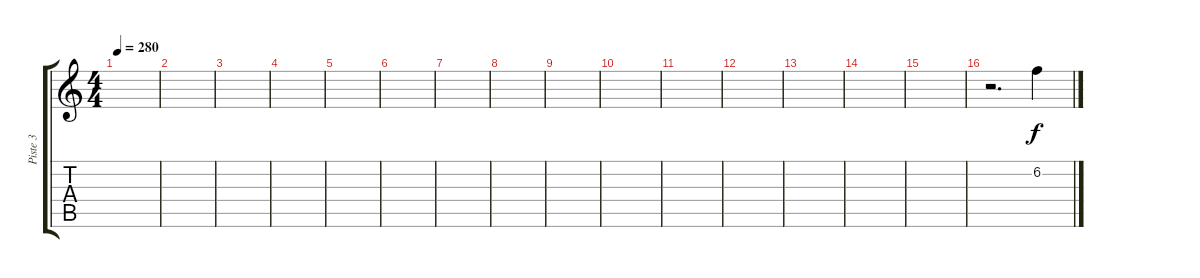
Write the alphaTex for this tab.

\track ("Piste 3" "Piste 3") {instrument acousticguitarnylon}
\staff {score tabs}
\tuning (E4 B3 G3 D3 A2 E2) {hide}
\ts (4 4)
\tempo 280
\clef g2
\ks c
|
|
|
|
|
|
|
|
|
|
|
|
|
|
|
r.2{d} 6.2.4
